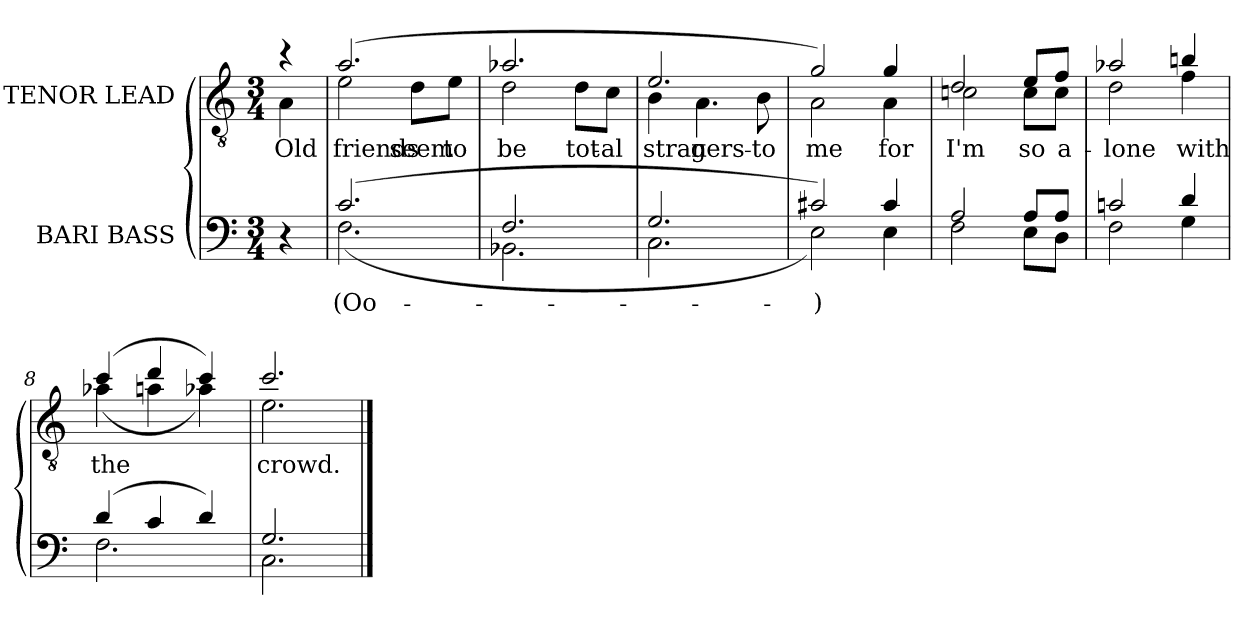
**kern	**text	**kern	**text
*part2	*part2	*part1	*part1
*staff2	*staff2	*staff1	*staff1
*I"BARI BASS	*	*I"TENOR LEAD	*
*clefF4	*	*clefGv2	*
*k[]	*	*k[]	*
*M3/4	*	*M3/4	*
=1	=1	=1	=1
*	*	*^	*
!	!	!	!	!LO:LY:b
4r	.	4r	4A\	Old
=2	=2	=2	=2	=2
!	!LO:LY:a	!	!	!LO:LY:b
*^	*	*	*	*
(2.c/	(2.F\	(Oo-	(2.a/	2e\	friends
!	!	!	!	!	!LO:LY:b
.	.	.	.	8d\L	seem
!	!	!	!	!	!LO:LY:b
.	.	.	.	8e\J	to
=3	=3	=3	=3	=3	=3
!	!	!	!	!	!LO:LY:b
2.F/	2.BB-X\	.	2.a-X/	2d\	be
!	!	!	!	!	!LO:LY:b
.	.	.	.	8d\L	tot-
!	!	!	!	!	!LO:LY:b
.	.	.	.	8c\J	-al
=4	=4	=4	=4	=4	=4
!	!	!	!	!	!LO:LY:b
2.G/	2.C\	.	2.e/	4B\	stran-
!	!	!	!	!	!LO:LY:b
.	.	.	.	4.A\	-gers
!	!	!	!	!	!LO:LY:b
.	.	.	.	8B\	to
=5	=5	=5	=5	=5	=5
!	!	!LO:LY:a	!	!	!LO:LY:b
2c#X/)	2E\)	-)	2g/)	2A\	me
!	!	!	!	!	!LO:LY:b
4c#/	4E\	.	4g/	4A\	for
=6	=6	=6	=6	=6	=6
!	!	!	!	!	!LO:LY:b
2A/	2F\	.	2d/	2cn\	I'm
!	!	!	!	!	!LO:LY:b
8A/L	8E\L	.	8e/L	8c\L	so
!	!	!	!	!	!LO:LY:b
8A/J	8D\J	.	8f/J	8c\J	a-
=7	=7	=7	=7	=7	=7
!	!	!	!	!	!LO:LY:b
2cn/	2F\	.	2a-X/	2d\	-lone
!	!	!	!	!	!LO:LY:b
4d/	4G\	.	4bn/	4f\	with
!!LO:LB:g=z	!!
=8	=8	=8	=8	=8	=8
!	!	!	!	!	!LO:LY:b
(4d/	2.F\	.	(4cc/	(4a-X\	the
4c/	.	.	4dd/	4an\	.
4d/)	.	.	4cc/)	4a-X\)	.
=9	=9	=9	=9	=9	=9
!	!	!	!	!	!LO:LY:b
2.G/	2.C\	.	2.cc/	2.e\	crowd.
*v	*v	*	*	*	*
*	*	*v	*v	*
==	==	==	==
*-	*-	*-	*-
